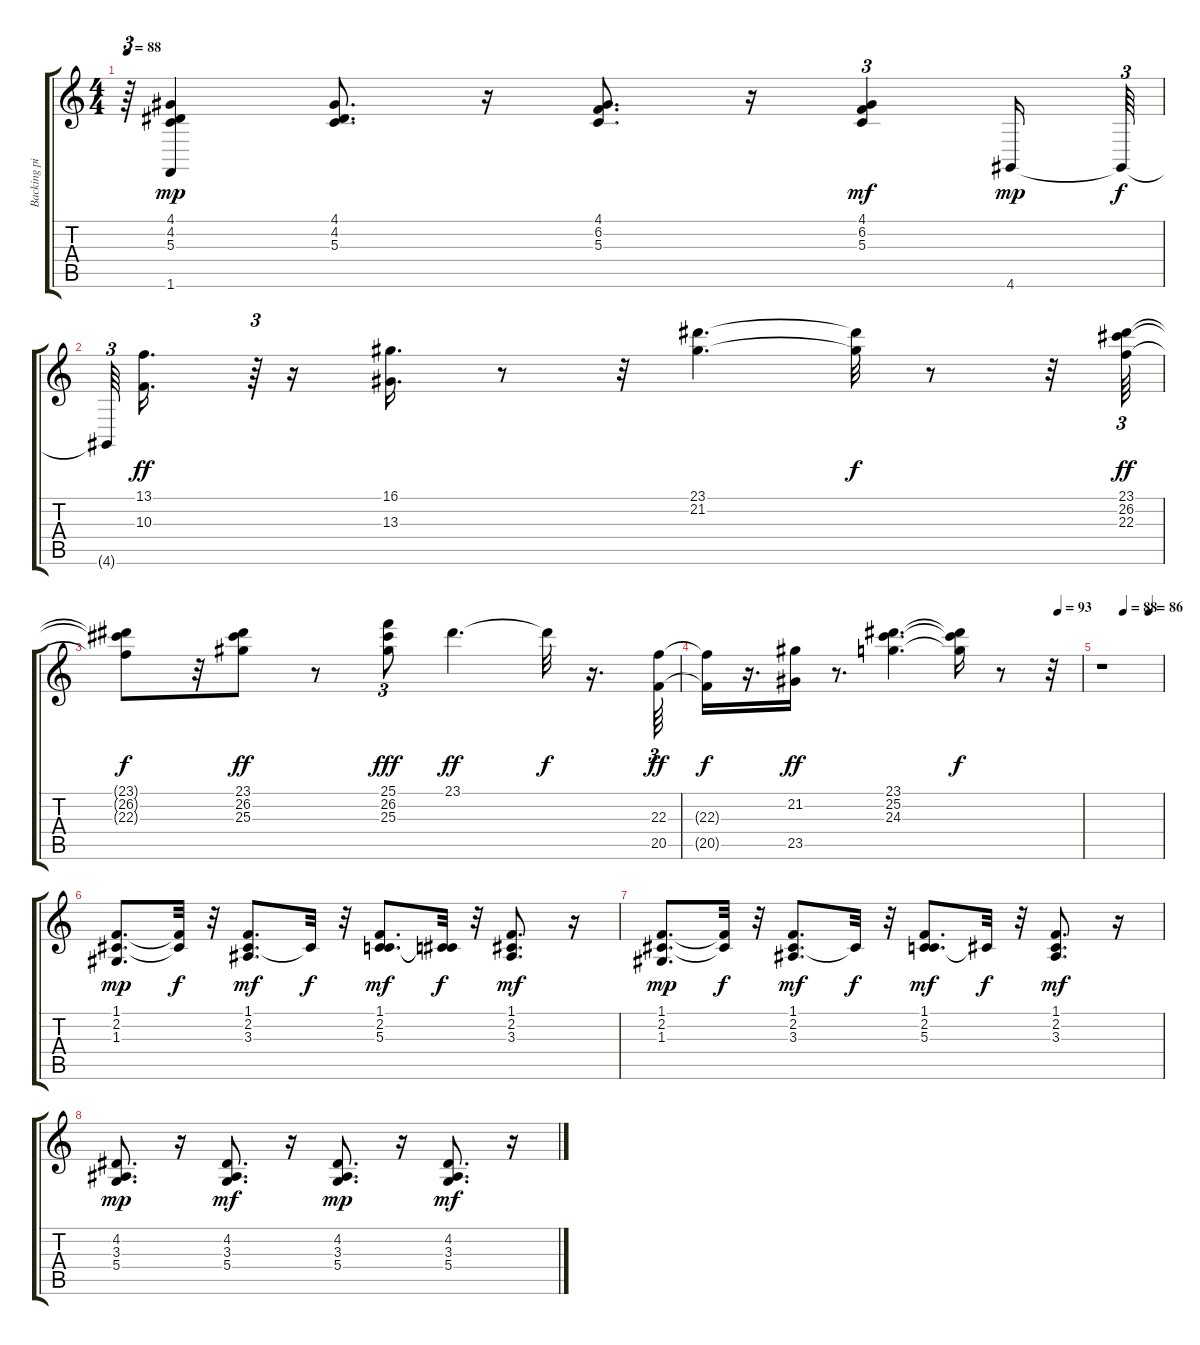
\track ("Backing piano" "Backing pi") {instrument brightacousticpiano}
\staff {score tabs}
\tuning (E4 B3 G3 D3 A2 E2) {hide}
\ts (4 4)
\tempo 88
\clef g2
\ks c
r.64{tu (3 2) dy mp} (4.1 4.2 5.3 1.6).4 (4.1 4.2 5.3).8{d} r.16 (4.1 6.2 5.3).8{d} r.16 (4.1 6.2 5.3).4{tu (3 2) dy mf} 4.6.16{dy mp} 4.6{t}.64{tu (3 2) dy f} |
4.6{t}.64{tu (3 2)} (13.1 10.3).16{d dy ff} r.64{tu (3 2)} r.16 (16.1 13.3).16{d} r.8 r.32 (23.1 21.2).4{d} (23.1{t} 21.2{t}).32{dy f} r.8 r.32 (23.1 26.2 22.3).64{tu (3 2) dy ff} |
(23.1{t} 26.2{t} 22.3{t}).8{dy f} r.32 (23.1 26.2 25.3).8{dy ff} r.8 (25.1 26.2 25.3).8{tu (3 2) dy fff} 23.1.4{d dy ff} 23.1{t}.32{dy f} r.16{d} (22.3 20.5).64{tu (3 2) dy ff} |
\tempo (93 0.9375)
(22.3{t} 20.5{t}).16{dy f} r.16{d} (21.2 23.5).16{dy ff} r.8{d} (23.1 25.2 24.3).4{d} (23.1{t} 25.2{t} 24.3{t}).16{dy f} r.8 r.32 |
\tempo (88 0.3645833333333333)
\tempo (86 0.78125)
r.1 |
(1.1 2.2 1.3).8{d dy mp} (1.1{t} 2.2{t}).32{dy f} r.32 (1.1 2.2 3.3).8{d dy mf} 2.2{t}.32{dy f} r.32 (1.1 2.2 5.3).8{d dy mf} (2.2{t} 5.3{t}).32{dy f} r.32 (1.1 2.2 3.3).8{d dy mf} r.16 |
(1.1 2.2 1.3).8{d dy mp} (1.1{t} 2.2{t}).32{dy f} r.32 (1.1 2.2 3.3).8{d dy mf} 2.2{t}.32{dy f} r.32 (1.1 2.2 5.3).8{d dy mf} 2.2{t}.32{dy f} r.32 (1.1 2.2 3.3).8{d dy mf} r.16 |
(4.2 3.3 5.4).8{d dy mp} r.16 (4.2 3.3 5.4).8{d dy mf} r.16 (4.2 3.3 5.4).8{d dy mp} r.16 (4.2 3.3 5.4).8{d dy mf} r.16
